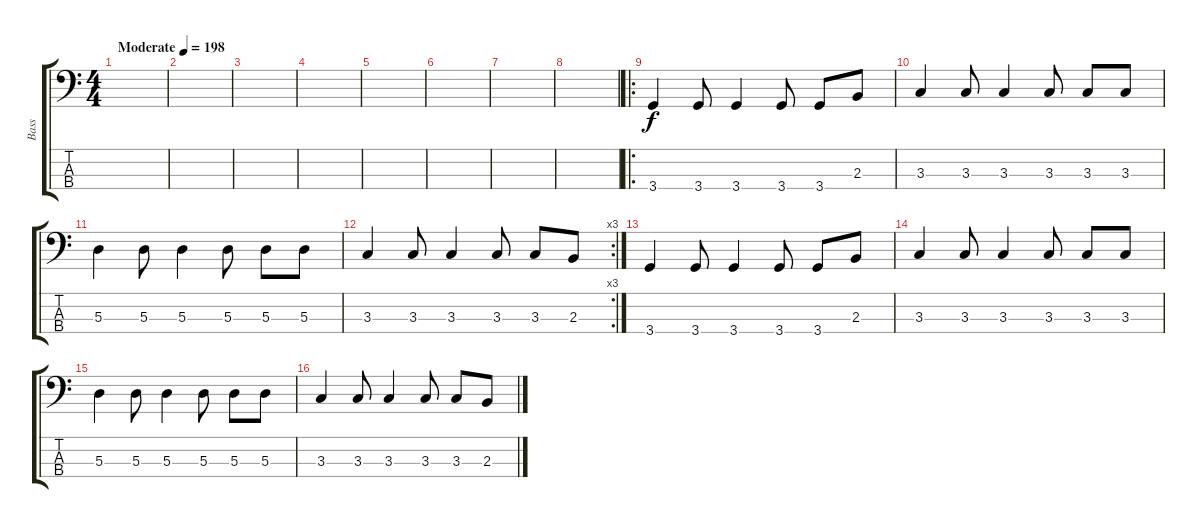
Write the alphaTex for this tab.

\track ("Bass" "Bass") {instrument electricbasspick}
\staff {score tabs}
\tuning (G2 D2 A1 E1) {hide}
\ts (4 4)
\tempo (198 "Moderate")
\clef f4
\ks c
|
|
|
|
|
|
|
|
\ro
3.4.4 3.4.8 3.4.4 3.4.8 3.4.8 2.3.8 |
3.3.4 3.3.8 3.3.4 3.3.8 3.3.8 3.3.8 |
5.3.4 5.3.8 5.3.4 5.3.8 5.3.8 5.3.8 |
\rc 3
3.3.4 3.3.8 3.3.4 3.3.8 3.3.8 2.3.8 |
3.4.4 3.4.8 3.4.4 3.4.8 3.4.8 2.3.8 |
3.3.4 3.3.8 3.3.4 3.3.8 3.3.8 3.3.8 |
5.3.4 5.3.8 5.3.4 5.3.8 5.3.8 5.3.8 |
3.3.4 3.3.8 3.3.4 3.3.8 3.3.8 2.3.8
